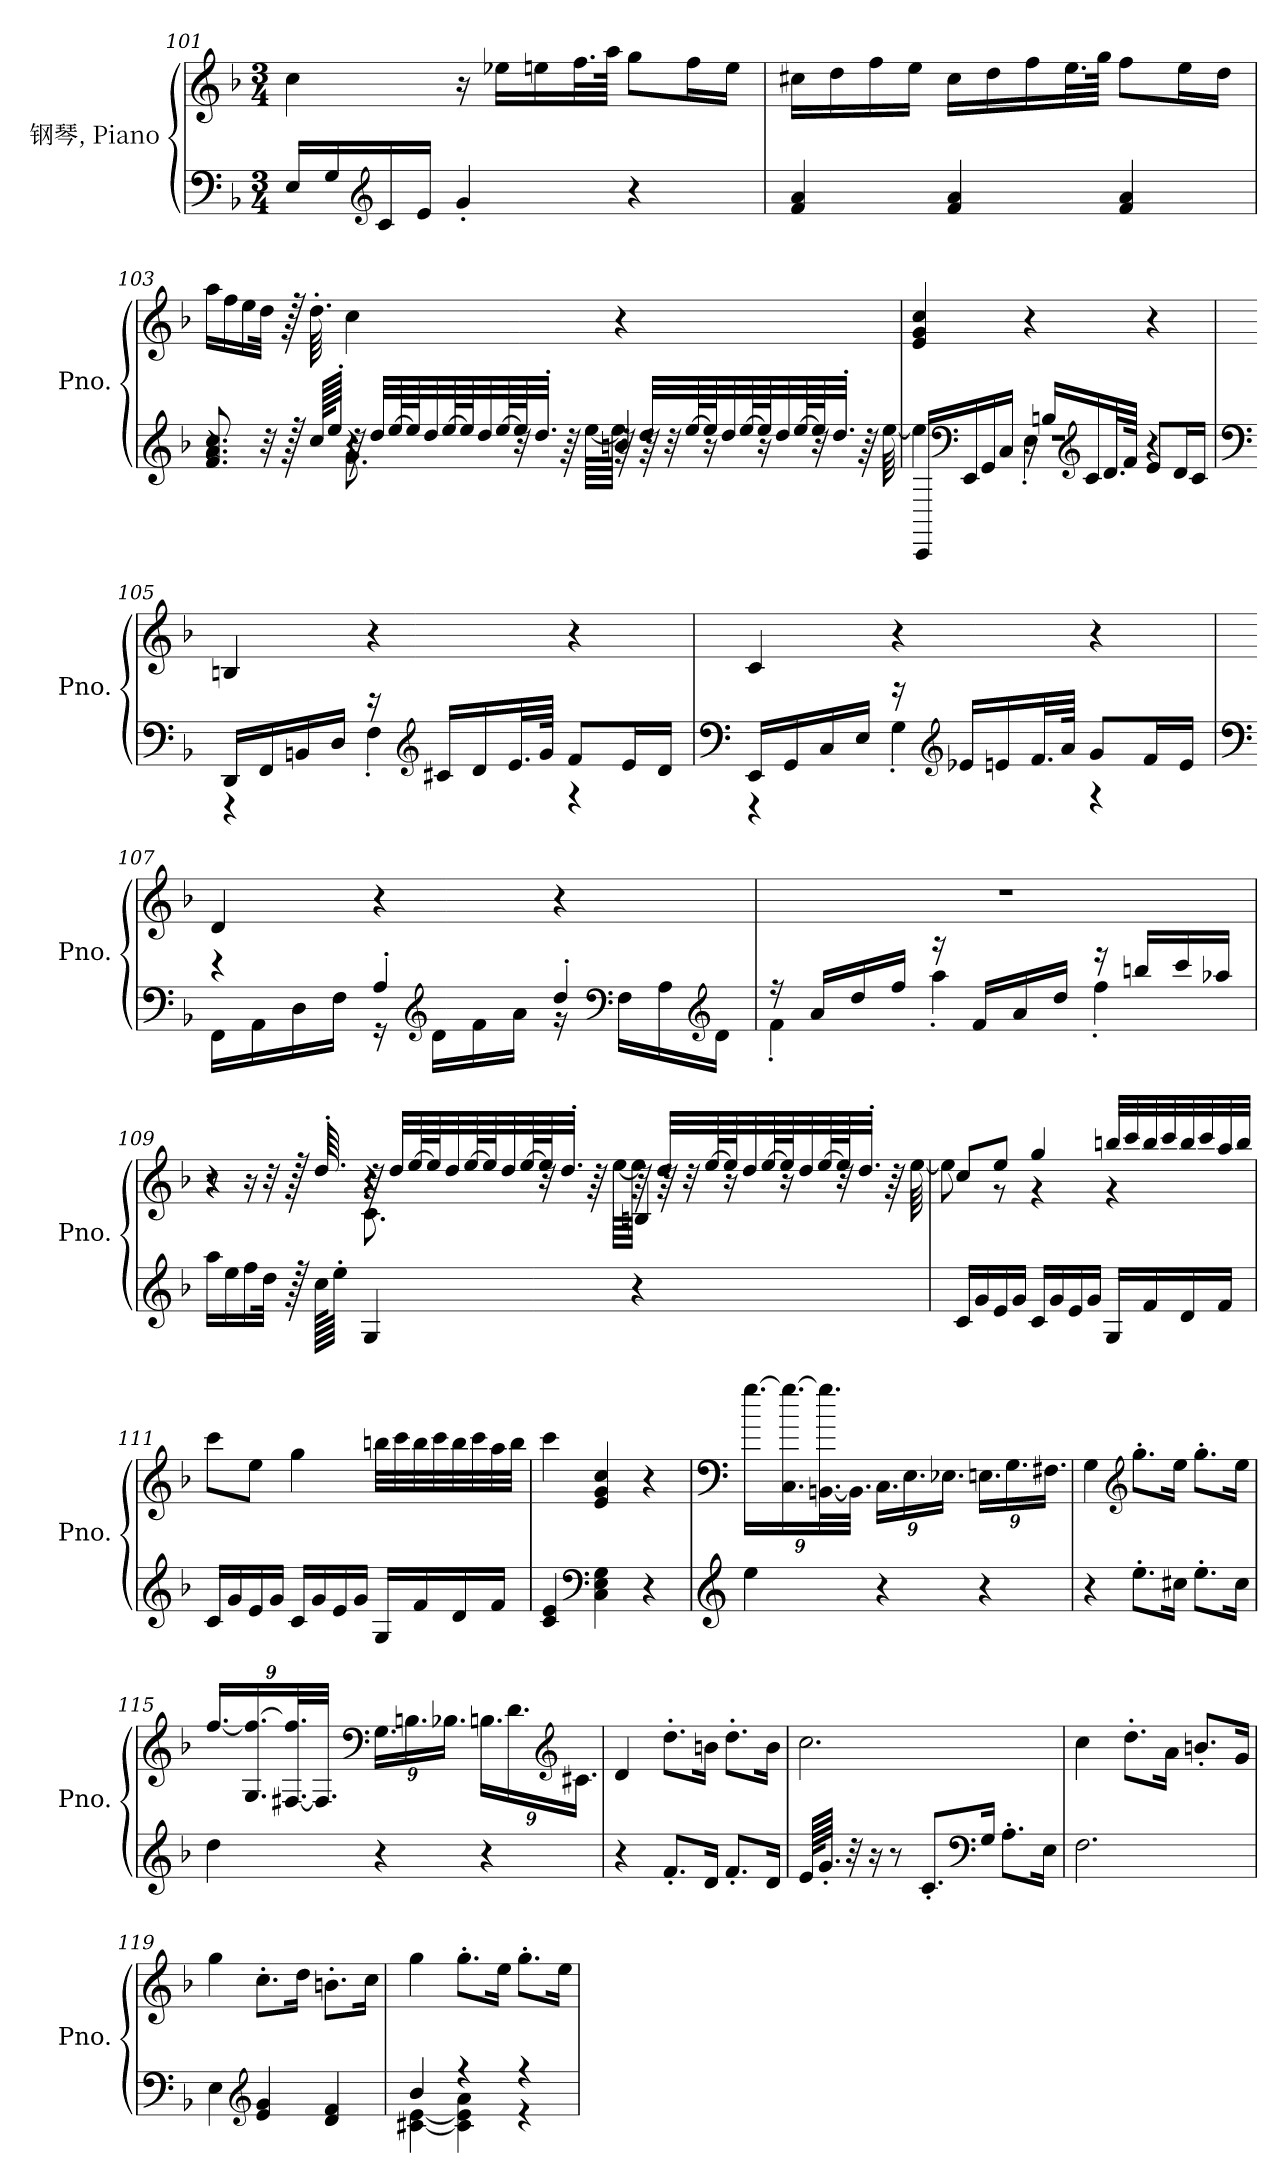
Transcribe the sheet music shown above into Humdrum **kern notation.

**kern	**kern
*part1	*part1
*staff2	*staff1
*I"钢琴, Piano	*
*I'Pno.	*
!!LO:LB:g=z
*clefF4	*clefG2
*k[b-]	*k[b-]
*M3/4	*M3/4
=101	=101
16E/LL	4cc\
16G/	.
*clefG2	*
16c/	.
16e/JJ	.
4g'/	16r
.	16ee-X\LL
.	16een\
.	32.ff\L
.	64aa\JJJk
4r	8gg\L
.	16ff\L
.	16ee\JJ
=102	=102
4f/ 4a/	16cc#X\LL
.	16dd\
.	16ff\
.	16ee\JJ
4f/ 4a/	16cc#\LL
.	16dd\
.	16ff\
.	32.ee\L
.	64gg\JJJk
4f/ 4a/	8ff\L
.	16ee\L
.	16dd\JJ
!!LO:LB:g=z
=103	=103
*^	*
*	*^	*
4r	4r	8.f/ 8.a/ 8.cc/	16aa\LL
.	.	.	16ff\
.	.	.	16ee\
.	.	32r	32dd\JJk
.	.	128r	128r
.	.	128cc/KLLLL	64.dd'\
.	.	64ee'/JJJJ	.
4r	8.g\	64r	4cc\
.	.	32dd/LLL	.
.	.	[64ee/L	.
.	.	64ee/J]	.
.	.	32dd/	.
.	.	[64ee/L	.
.	.	64ee/J]	.
.	.	32dd/	.
.	.	[64ee/L	.
.	32r	64ee/J]	.
.	.	32.dd'/JJJ	.
.	64r	.	.
.	[64ee\LLLL	.	.
4bn/	64ee\JJJJ]	64r	4r
.	64r	32dd/LLL	.
.	32r	.	.
.	.	[64ee/L	.
.	16r	64ee/J]	.
.	.	32dd/	.
.	.	[64ee/L	.
.	16r	64ee/J]	.
.	.	32dd/	.
.	.	[64ee/L	.
.	32r	64ee/J]	.
.	.	32.dd'/JJJ	.
.	64r	.	.
.	[64ee\	.	.
!!LO:LB:g=z
=104	=104	=104	=104
2.r	4ee\]	16CC/LL	4e/ 4g/ 4cc/
*clefF4	*	*	*
.	.	16EE/	.
.	.	16GG/	.
.	.	16C/JJ	.
.	4E'\	16r	4r
.	.	16Bn/LL	.
*clefG2	*	*	*
.	.	16c/	.
.	.	32.d/L	.
.	.	64f/JJJk	.
.	4r	8e/L	4r
.	.	16d/L	.
.	.	16c/JJ	.
*v	*v	*v	*
=105	=105
*clefF4	*
*^	*
16DD/LL	4r	4Bn/
16FF/	.	.
16BBn/	.	.
16D/JJ	.	.
16r	4F'\	4r
*clefG2	*	*
16c#X/LL	.	.
16d/	.	.
32.e/L	.	.
64g/JJJk	.	.
8f/L	4r	4r
16e/L	.	.
16d/JJ	.	.
!!LO:PB:g=z
=106	=106	=106
*clefF4	*	*
16EE/LL	4r	4c/
16GG/	.	.
16C/	.	.
16E/JJ	.	.
16r	4G'\	4r
*clefG2	*	*
16e-X/LL	.	.
16en/	.	.
32.f/L	.	.
64a/JJJk	.	.
8g/L	4r	4r
16f/L	.	.
16e/JJ	.	.
=107	=107	=107
*clefF4	*	*
4r	16FF\LL	4d/
.	16AA\	.
.	16D\	.
.	16F\JJ	.
4A'/	16r	4r
*clefG2	*	*
.	16d\LL	.
.	16f\	.
.	16a\JJ	.
4dd'/	16r	4r
*clefF4	*	*
.	16F\LL	.
.	16A\	.
*clefG2	*	*
.	16d\JJ	.
!!LO:LB:g=z
=108	=108	=108
16r	4f'\	2.r
16a/LL	.	.
16dd/	.	.
16ff/JJ	.	.
16r	4aa'\	.
16f/LL	.	.
16a/	.	.
16dd/JJ	.	.
16r	4ff'\	.
16bbn/LL	.	.
16ccc/	.	.
16aa-X/JJ	.	.
*v	*v	*
!!LO:LB:g=z
=109	=109
*	*^
*	*	*^
16aa\LL	8r	4r	4r
16ee\	.	.	.
16ff\	16r	.	.
32dd\JJk	32r	.	.
128r	128r	.	.
128cc\KLLLL	64.dd'/	.	.
64ee'\JJJJ	.	.	.
4G/	64r	8.c\	4r
.	32dd/LLL	.	.
.	[64ee/L	.	.
.	64ee/J]	.	.
.	32dd/	.	.
.	[64ee/L	.	.
.	64ee/J]	.	.
.	32dd/	.	.
.	[64ee/L	.	.
.	64ee/J]	32r	.
.	32.dd'/JJJ	.	.
.	.	64r	.
.	.	[64ee\LLLL	.
4r	64r	64ee\JJJJ]	4Bn/
.	32dd/LLL	64r	.
.	.	32r	.
.	[64ee/L	.	.
.	64ee/J]	16r	.
.	32dd/	.	.
.	[64ee/L	.	.
.	64ee/J]	16r	.
.	32dd/	.	.
.	[64ee/L	.	.
.	64ee/J]	32r	.
.	32.dd'/JJJ	.	.
.	.	64r	.
.	.	[64ee\	.
*	*	*v	*v
!!LO:LB:g=z
=110	=110	=110
16c/LL	8cc/L	8ee\]
16g/	.	.
16e/	8ee/J	8r
16g/JJ	.	.
16c/LL	4gg/	4r
16g/	.	.
16e/	.	.
16g/JJ	.	.
16G/LL	32bbn/LLL	4r
.	32ccc/	.
16f/	32bb/	.
.	32ccc/	.
16d/	32bb/	.
.	32ccc/	.
16f/JJ	32aa/	.
.	32bb/JJJ	.
*	*v	*v
=111	=111
16c/LL	8ccc\L
16g/	.
16e/	8ee\J
16g/JJ	.
16c/LL	4gg\
16g/	.
16e/	.
16g/JJ	.
16G/LL	32bbn\LLL
.	32ccc\
16f/	32bb\
.	32ccc\
16d/	32bb\
.	32ccc\
16f/JJ	32aa\
.	32bb\JJJ
=112	=112
4c/ 4e/	4ccc\
*clefF4	*
4C\ 4E\ 4G\	4e/ 4g/ 4cc/
4r	4r
!!LO:LB:g=z
=113	=113
*clefG2	*clefF4
*	*Xbrackettup
4ee\	[18.gg\LL
.	18.C\ 18.gg\_
.	[36.BBn\ 36.gg\]L
.	36.BB\JJJ]
4r	18.C\LL
.	18.E\
.	18.E-X\JJ
4r	18.En\LL
.	18.G\
.	18.F#X\JJ
=114	=114
4r	4G\
*	*clefG2
8.ee'\L	8.gg'\L
16cc#X\Jk	16ee\Jk
8.ee'\L	8.gg'\L
16cc#\Jk	16ee\Jk
!!LO:LB:g=z
=115	=115
4dd\	[18.ff/LL
.	18.G/ 18.ff/_
.	[36.F#X/ 36.ff/]L
.	36.F#/JJJ]
*	*clefF4
4r	18.G\LL
.	18.Bn\
.	18.B-X\JJ
4r	18.Bn\LL
.	18.d\
*	*clefG2
.	18.c#X\JJ
=116	=116
4r	4d/
8.f'/L	8.dd'\L
16d/Jk	16bn\Jk
8.f'/L	8.dd'\L
16d/Jk	16b\Jk
=117	=117
128e/KLLLL	2.cc\
64.g'/JJJJ	.
32r	.
16r	.
8r	.
8.c'/L	.
*clefF4	*
16G/Jk	.
8.A'\L	.
16E\Jk	.
!!LO:PB:g=z
=118	=118
2.F\	4cc\
.	8.dd'\L
.	16a\Jk
.	8.bn'/L
.	16g/Jk
=119	=119
4E\	4gg\
*clefG2	*
4e/ 4g/	8.cc'\L
.	16dd\Jk
4d/ 4f/	8.bn'\L
.	16cc\Jk
=120	=120
*^	*
4b-/	[4c#X\ [4e\	4gg\
4r	4c#\] 4e\] 4a\	8.gg'\L
.	.	16ee\Jk
4r	4r	8.gg'\L
.	.	16ee\Jk
*v	*v	*
=	=
*-	*-
